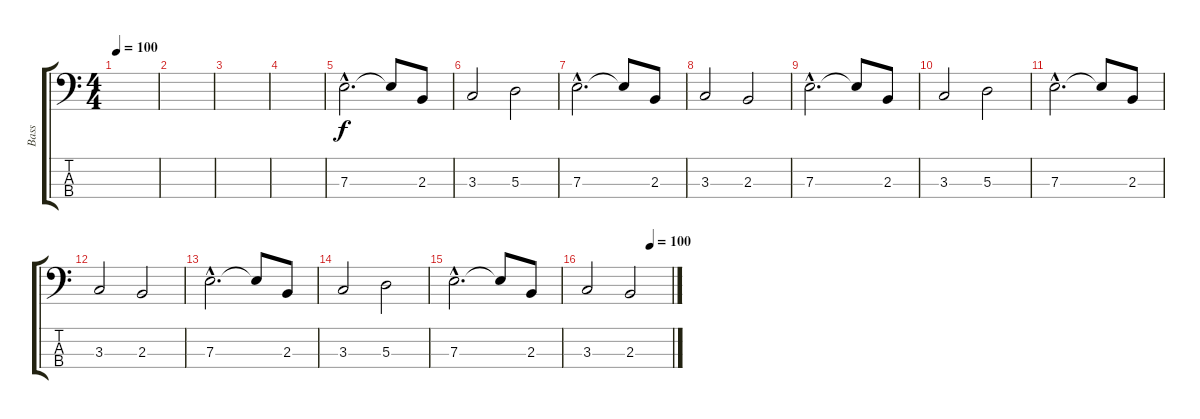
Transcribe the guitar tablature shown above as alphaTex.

\track ("Bass" "Bass") {instrument electricbasspick}
\staff {score tabs}
\tuning (G2 D2 A1 E1) {hide}
\ts (4 4)
\tempo 100
\tempo 120
\tempo 100
\clef f4
\ks c
|
|
|
|
7.3{hac}.2{d} 7.3{t}.8 2.3.8 |
3.3.2 5.3.2 |
7.3{hac}.2{d} 7.3{t}.8 2.3.8 |
3.3.2 2.3.2 |
7.3{hac}.2{d} 7.3{t}.8 2.3.8 |
3.3.2 5.3.2 |
7.3{hac}.2{d} 7.3{t}.8 2.3.8 |
3.3.2 2.3.2 |
7.3{hac}.2{d} 7.3{t}.8 2.3.8 |
3.3.2 5.3.2 |
7.3{hac}.2{d} 7.3{t}.8 2.3.8 |
\tempo (100 0.75)
3.3.2 2.3.2
